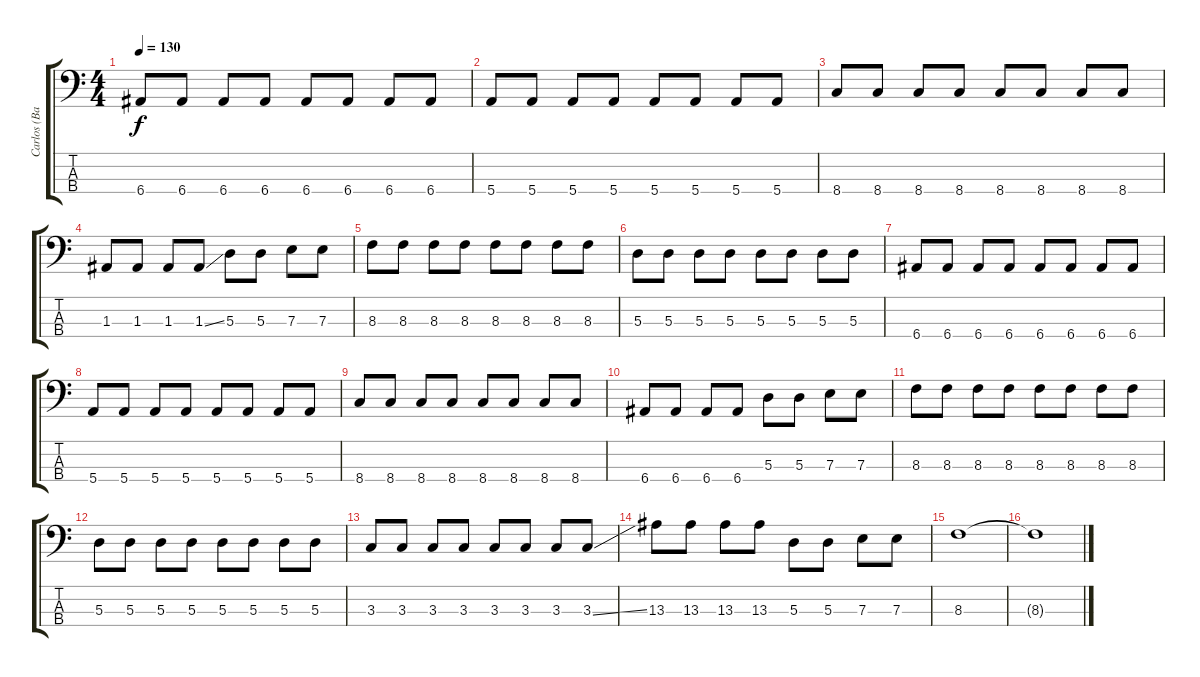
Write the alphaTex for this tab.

\track ("Carlos (Bass)" "Carlos (Ba") {instrument electricbasspick}
\staff {score tabs}
\tuning (G2 D2 A1 E1) {hide}
\ts (4 4)
\tempo 130
\clef f4
\ks c
6.4.8{dy f} 6.4.8 6.4.8 6.4.8 6.4.8 6.4.8 6.4.8 6.4.8 |
5.4.8 5.4.8 5.4.8 5.4.8 5.4.8 5.4.8 5.4.8 5.4.8 |
8.4.8 8.4.8 8.4.8 8.4.8 8.4.8 8.4.8 8.4.8 8.4.8 |
1.3.8 1.3.8 1.3.8 1.3{ss}.8 5.3.8 5.3.8 7.3.8 7.3.8 |
8.3.8 8.3.8 8.3.8 8.3.8 8.3.8 8.3.8 8.3.8 8.3.8 |
5.3.8 5.3.8 5.3.8 5.3.8 5.3.8 5.3.8 5.3.8 5.3.8 |
6.4.8 6.4.8 6.4.8 6.4.8 6.4.8 6.4.8 6.4.8 6.4.8 |
5.4.8 5.4.8 5.4.8 5.4.8 5.4.8 5.4.8 5.4.8 5.4.8 |
8.4.8 8.4.8 8.4.8 8.4.8 8.4.8 8.4.8 8.4.8 8.4.8 |
6.4.8 6.4.8 6.4.8 6.4.8 5.3.8 5.3.8 7.3.8 7.3.8 |
8.3.8 8.3.8 8.3.8 8.3.8 8.3.8 8.3.8 8.3.8 8.3.8 |
5.3.8 5.3.8 5.3.8 5.3.8 5.3.8 5.3.8 5.3.8 5.3.8 |
3.3.8 3.3.8 3.3.8 3.3.8 3.3.8 3.3.8 3.3.8 3.3{ss}.8 |
13.3.8 13.3.8 13.3.8 13.3.8 5.3.8 5.3.8 7.3.8 7.3.8 |
8.3.1 |
8.3{t}.1
